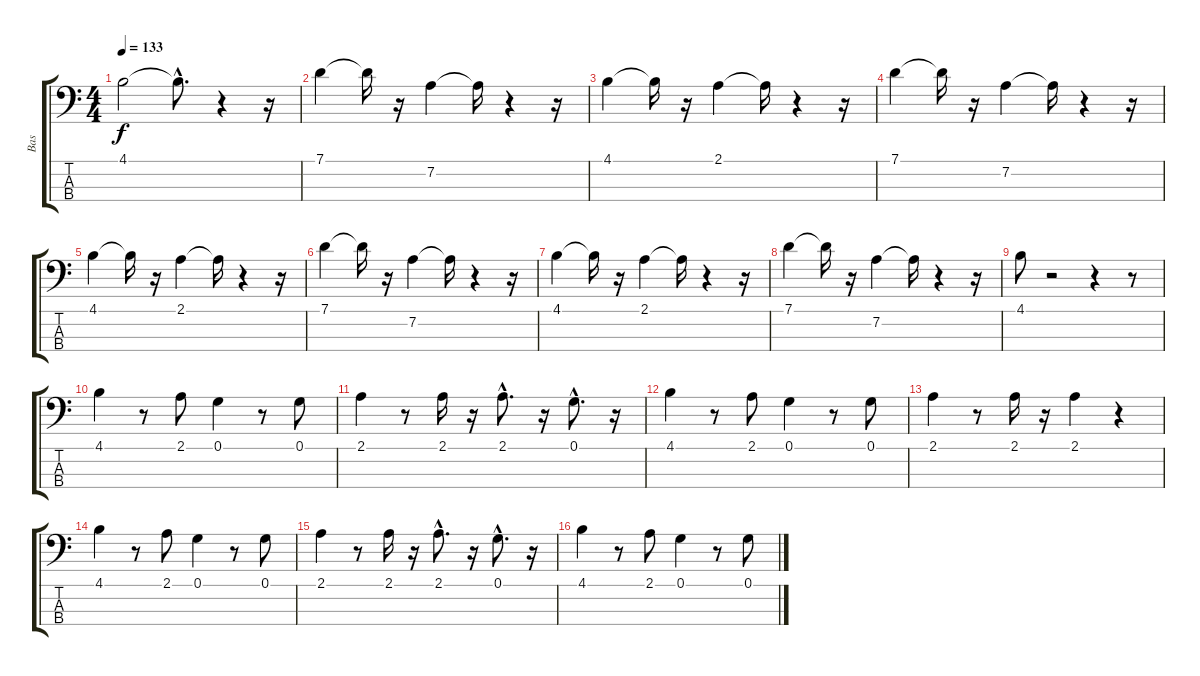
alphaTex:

\track ("Bas" "Bas") {instrument electricbasspick}
\staff {score tabs}
\tuning (G2 D2 A1 E1) {hide}
\ts (4 4)
\tempo 133
\clef f4
\ks c
4.1.2{dy f} 4.1{hac t}.8{d} r.4 r.16 |
7.1.4 7.1{t}.16 r.16 7.2.4 7.2{t}.16 r.4 r.16 |
4.1.4 4.1{t}.16 r.16 2.1.4 2.1{t}.16 r.4 r.16 |
7.1.4 7.1{t}.16 r.16 7.2.4 7.2{t}.16 r.4 r.16 |
4.1.4 4.1{t}.16 r.16 2.1.4 2.1{t}.16 r.4 r.16 |
7.1.4 7.1{t}.16 r.16 7.2.4 7.2{t}.16 r.4 r.16 |
4.1.4 4.1{t}.16 r.16 2.1.4 2.1{t}.16 r.4 r.16 |
7.1.4 7.1{t}.16 r.16 7.2.4 7.2{t}.16 r.4 r.16 |
4.1.8 r.2 r.4 r.8 |
4.1.4 r.8 2.1.8 0.1.4 r.8 0.1.8 |
2.1.4 r.8 2.1.16 r.16 2.1{hac}.8{d} r.16 0.1{hac}.8{d} r.16 |
4.1.4 r.8 2.1.8 0.1.4 r.8 0.1.8 |
2.1.4 r.8 2.1.16 r.16 2.1.4 r.4 |
4.1.4 r.8 2.1.8 0.1.4 r.8 0.1.8 |
2.1.4 r.8 2.1.16 r.16 2.1{hac}.8{d} r.16 0.1{hac}.8{d} r.16 |
4.1.4 r.8 2.1.8 0.1.4 r.8 0.1.8
